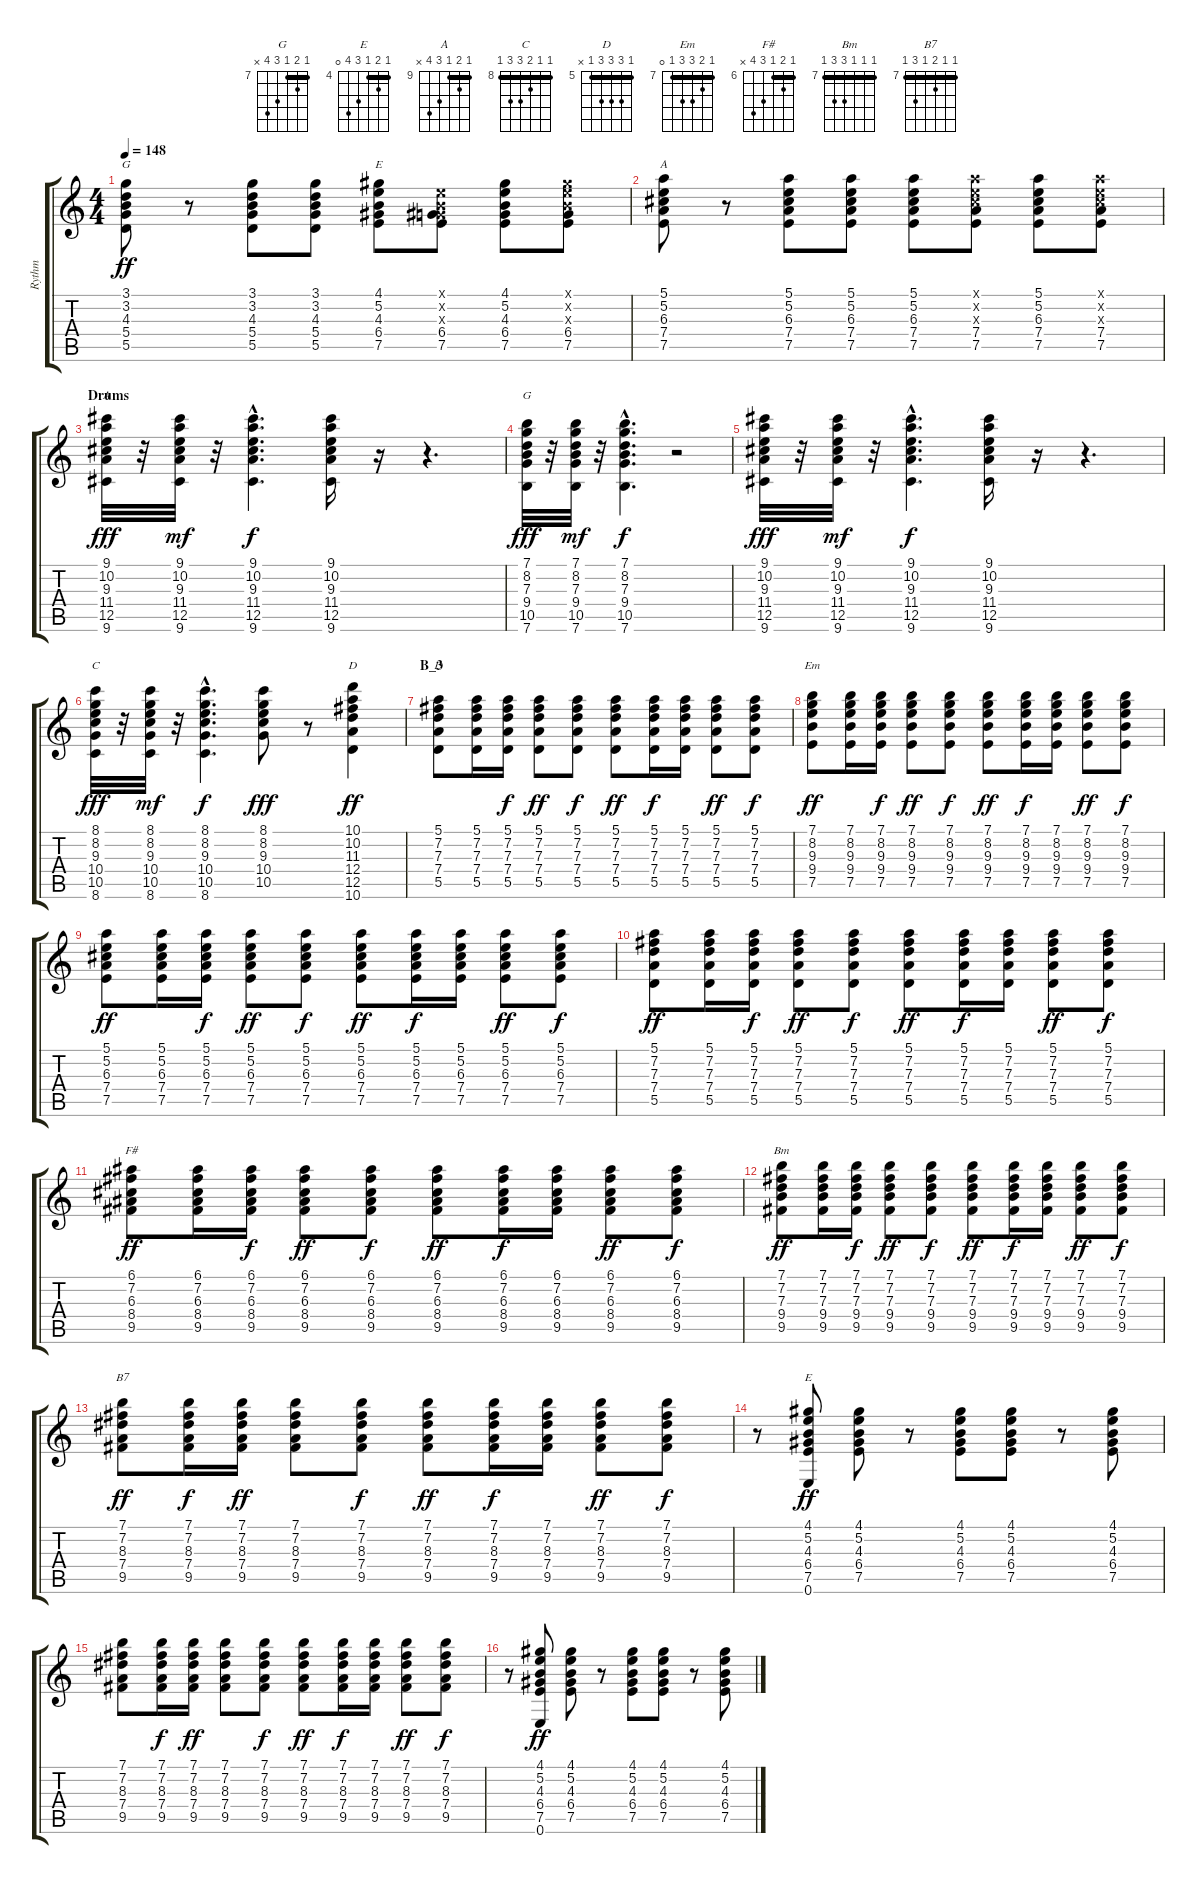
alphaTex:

\track ("Rythm" "Rythm") {instrument acousticguitarsteel}
\staff {score tabs}
\tuning (E4 B3 G3 D3 A2 E2) {hide}
\chord ("G" 3 3 4 5 5 3) {barre 3}
\chord ("E" 4 5 4 6 7 x) {firstfret 4 barre 4}
\chord ("A" 5 5 6 7 7 5) {firstfret 5 barre 5}
\chord ("A" 9 10 9 11 12 x) {firstfret 9 barre 9}
\chord ("G" 7 8 7 9 10 x) {firstfret 7 barre 7}
\chord ("C" 8 8 9 10 10 8) {firstfret 8 barre 8}
\chord ("D" 10 10 11 12 12 10) {firstfret 10 barre 10}
\chord ("D" 5 7 7 7 5 x) {firstfret 5 barre 5}
\chord ("Em" 7 8 9 9 7 0) {firstfret 7 barre 7}
\chord ("F#" 6 7 6 8 9 x) {firstfret 6 barre 6}
\chord ("Bm" 7 7 7 9 9 7) {firstfret 7 barre 7}
\chord ("B7" 7 7 8 7 9 7) {firstfret 7 barre 7}
\chord ("E" 4 5 4 6 7 0) {firstfret 4 barre 4}
\ts (4 4)
\tempo 148
\clef g2
\ks c
(3.1 3.2 4.3 5.4 5.5).8{ch "G" dy ff} r.8 (3.1 3.2 4.3 5.4 5.5).8 (3.1 3.2 4.3 5.4 5.5).8 (4.1 5.2 4.3 6.4 7.5).8{ch "E"} (0.1{x} 0.2{x} 0.3{x} 6.4 7.5).8 (4.1 5.2 4.3 6.4 7.5).8 (4.1{x} 5.2{x} 4.3{x} 6.4 7.5).8 |
(5.1 5.2 6.3 7.4 7.5).8{ch "A"} r.8 (5.1 5.2 6.3 7.4 7.5).8 (5.1 5.2 6.3 7.4 7.5).8 (5.1 5.2 6.3 7.4 7.5).8 (5.1{x} 5.2{x} 6.3{x} 7.4 7.5).8 (5.1 5.2 6.3 7.4 7.5).8 (5.1{x} 5.2{x} 6.3{x} 7.4 7.5).8 |
\section ("" "Drums")
(9.1 10.2 9.3 11.4 12.5 9.6).32{ch "A" dy fff} r.32 (9.1 10.2 9.3 11.4 12.5 9.6).32{dy mf} r.32 (9.1{hac} 10.2{hac} 9.3{hac} 11.4{hac} 12.5{hac} 9.6{hac}).4{d dy f} (9.1 10.2 9.3 11.4 12.5 9.6).16 r.16 r.4{d} |
(7.1 8.2 7.3 9.4 10.5 7.6).32{ch "G" dy fff} r.32 (7.1 8.2 7.3 9.4 10.5 7.6).32{dy mf} r.32 (7.1{hac} 8.2{hac} 7.3{hac} 9.4{hac} 10.5{hac} 7.6{hac}).4{d dy f} r.2 |
(9.1 10.2 9.3 11.4 12.5 9.6).32{dy fff} r.32 (9.1 10.2 9.3 11.4 12.5 9.6).32{dy mf} r.32 (9.1{hac} 10.2{hac} 9.3{hac} 11.4{hac} 12.5{hac} 9.6{hac}).4{d dy f} (9.1 10.2 9.3 11.4 12.5 9.6).16 r.16 r.4{d} |
(8.1 8.2 9.3 10.4 10.5 8.6).32{ch "C" dy fff} r.32 (8.1 8.2 9.3 10.4 10.5 8.6).32{dy mf} r.32 (8.1{hac} 8.2{hac} 9.3{hac} 10.4{hac} 10.5{hac} 8.6{hac}).4{d dy f} (8.1 8.2 9.3 10.4 10.5).8{dy fff} r.8 (10.1 10.2 11.3 12.4 12.5 10.6).4{ch "D" dy ff} |
\section ("" "B_3")
(5.1 7.2 7.3 7.4 5.5).8{ch "D" volume 11 instrument acousticguitarsteel} (5.1 7.2 7.3 7.4 5.5).16 (5.1 7.2 7.3 7.4 5.5).16{dy f} (5.1 7.2 7.3 7.4 5.5).8{dy ff} (5.1 7.2 7.3 7.4 5.5).8{dy f} (5.1 7.2 7.3 7.4 5.5).8{dy ff} (5.1 7.2 7.3 7.4 5.5).16{dy f} (5.1 7.2 7.3 7.4 5.5).16 (5.1 7.2 7.3 7.4 5.5).8{dy ff} (5.1 7.2 7.3 7.4 5.5).8{dy f} |
(7.1 8.2 9.3 9.4 7.5).8{ch "Em" dy ff} (7.1 8.2 9.3 9.4 7.5).16 (7.1 8.2 9.3 9.4 7.5).16{dy f} (7.1 8.2 9.3 9.4 7.5).8{dy ff} (7.1 8.2 9.3 9.4 7.5).8{dy f} (7.1 8.2 9.3 9.4 7.5).8{dy ff} (7.1 8.2 9.3 9.4 7.5).16{dy f} (7.1 8.2 9.3 9.4 7.5).16 (7.1 8.2 9.3 9.4 7.5).8{dy ff} (7.1 8.2 9.3 9.4 7.5).8{dy f} |
(5.1 5.2 6.3 7.4 7.5).8{dy ff} (5.1 5.2 6.3 7.4 7.5).16 (5.1 5.2 6.3 7.4 7.5).16{dy f} (5.1 5.2 6.3 7.4 7.5).8{dy ff} (5.1 5.2 6.3 7.4 7.5).8{dy f} (5.1 5.2 6.3 7.4 7.5).8{dy ff} (5.1 5.2 6.3 7.4 7.5).16{dy f} (5.1 5.2 6.3 7.4 7.5).16 (5.1 5.2 6.3 7.4 7.5).8{dy ff} (5.1 5.2 6.3 7.4 7.5).8{dy f} |
(5.1 7.2 7.3 7.4 5.5).8{dy ff} (5.1 7.2 7.3 7.4 5.5).16 (5.1 7.2 7.3 7.4 5.5).16{dy f} (5.1 7.2 7.3 7.4 5.5).8{dy ff} (5.1 7.2 7.3 7.4 5.5).8{dy f} (5.1 7.2 7.3 7.4 5.5).8{dy ff} (5.1 7.2 7.3 7.4 5.5).16{dy f} (5.1 7.2 7.3 7.4 5.5).16 (5.1 7.2 7.3 7.4 5.5).8{dy ff} (5.1 7.2 7.3 7.4 5.5).8{dy f} |
(6.1 7.2 6.3 8.4 9.5).8{ch "F#" dy ff} (6.1 7.2 6.3 8.4 9.5).16 (6.1 7.2 6.3 8.4 9.5).16{dy f} (6.1 7.2 6.3 8.4 9.5).8{dy ff} (6.1 7.2 6.3 8.4 9.5).8{dy f} (6.1 7.2 6.3 8.4 9.5).8{dy ff} (6.1 7.2 6.3 8.4 9.5).16{dy f} (6.1 7.2 6.3 8.4 9.5).16 (6.1 7.2 6.3 8.4 9.5).8{dy ff} (6.1 7.2 6.3 8.4 9.5).8{dy f} |
(7.1 7.2 7.3 9.4 9.5).8{ch "Bm" dy ff} (7.1 7.2 7.3 9.4 9.5).16 (7.1 7.2 7.3 9.4 9.5).16{dy f} (7.1 7.2 7.3 9.4 9.5).8{dy ff} (7.1 7.2 7.3 9.4 9.5).8{dy f} (7.1 7.2 7.3 9.4 9.5).8{dy ff} (7.1 7.2 7.3 9.4 9.5).16{dy f} (7.1 7.2 7.3 9.4 9.5).16 (7.1 7.2 7.3 9.4 9.5).8{dy ff} (7.1 7.2 7.3 9.4 9.5).8{dy f} |
(7.1 7.2 8.3 7.4 9.5).8{ch "B7" dy ff} (7.1 7.2 8.3 7.4 9.5).16{dy f} (7.1 7.2 8.3 7.4 9.5).16{dy ff} (7.1 7.2 8.3 7.4 9.5).8 (7.1 7.2 8.3 7.4 9.5).8{dy f} (7.1 7.2 8.3 7.4 9.5).8{dy ff} (7.1 7.2 8.3 7.4 9.5).16{dy f} (7.1 7.2 8.3 7.4 9.5).16 (7.1 7.2 8.3 7.4 9.5).8{dy ff} (7.1 7.2 8.3 7.4 9.5).8{dy f} |
r.8 (4.1 5.2 4.3 6.4 7.5 0.6).8{ch "E" dy ff} (4.1 5.2 4.3 6.4 7.5).8 r.8 (4.1 5.2 4.3 6.4 7.5).8 (4.1 5.2 4.3 6.4 7.5).8 r.8 (4.1 5.2 4.3 6.4 7.5).8 |
(7.1 7.2 8.3 7.4 9.5).8 (7.1 7.2 8.3 7.4 9.5).16{dy f} (7.1 7.2 8.3 7.4 9.5).16{dy ff} (7.1 7.2 8.3 7.4 9.5).8 (7.1 7.2 8.3 7.4 9.5).8{dy f} (7.1 7.2 8.3 7.4 9.5).8{dy ff} (7.1 7.2 8.3 7.4 9.5).16{dy f} (7.1 7.2 8.3 7.4 9.5).16 (7.1 7.2 8.3 7.4 9.5).8{dy ff} (7.1 7.2 8.3 7.4 9.5).8{dy f} |
r.8 (4.1 5.2 4.3 6.4 7.5 0.6).8{dy ff} (4.1 5.2 4.3 6.4 7.5).8 r.8 (4.1 5.2 4.3 6.4 7.5).8 (4.1 5.2 4.3 6.4 7.5).8 r.8 (4.1 5.2 4.3 6.4 7.5).8
